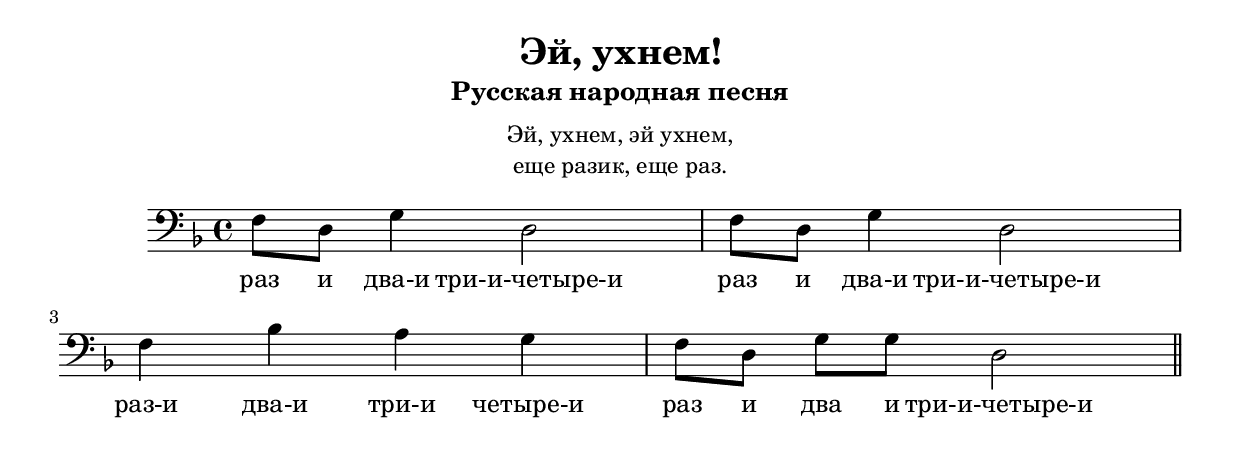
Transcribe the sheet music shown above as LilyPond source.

\version "2.18.2"
\header {
    title="Эй, ухнем!"
    subtitle="Русская народная песня"
}

\markup {
    \fill-line {
       \center-column {
            \null
            \line { Эй, ухнем, эй ухнем, }
            \line { еще разик, еще раз. }
            \null
        }
    }
}

\new  Staff {
    \clef "bass"
    \key d \minor
    \relative c{
        f8 d g4 d2 |
        f8 d g4 d2 |
        f4 bes a g |
        f8[ d] g[ g] d2
        \bar "||"
    }
    \addlyrics {
        раз и два-и три-и-четыре-и
        раз и два-и три-и-четыре-и
        раз-и два-и три-и четыре-и
        раз и два и три-и-четыре-и
    }
}

